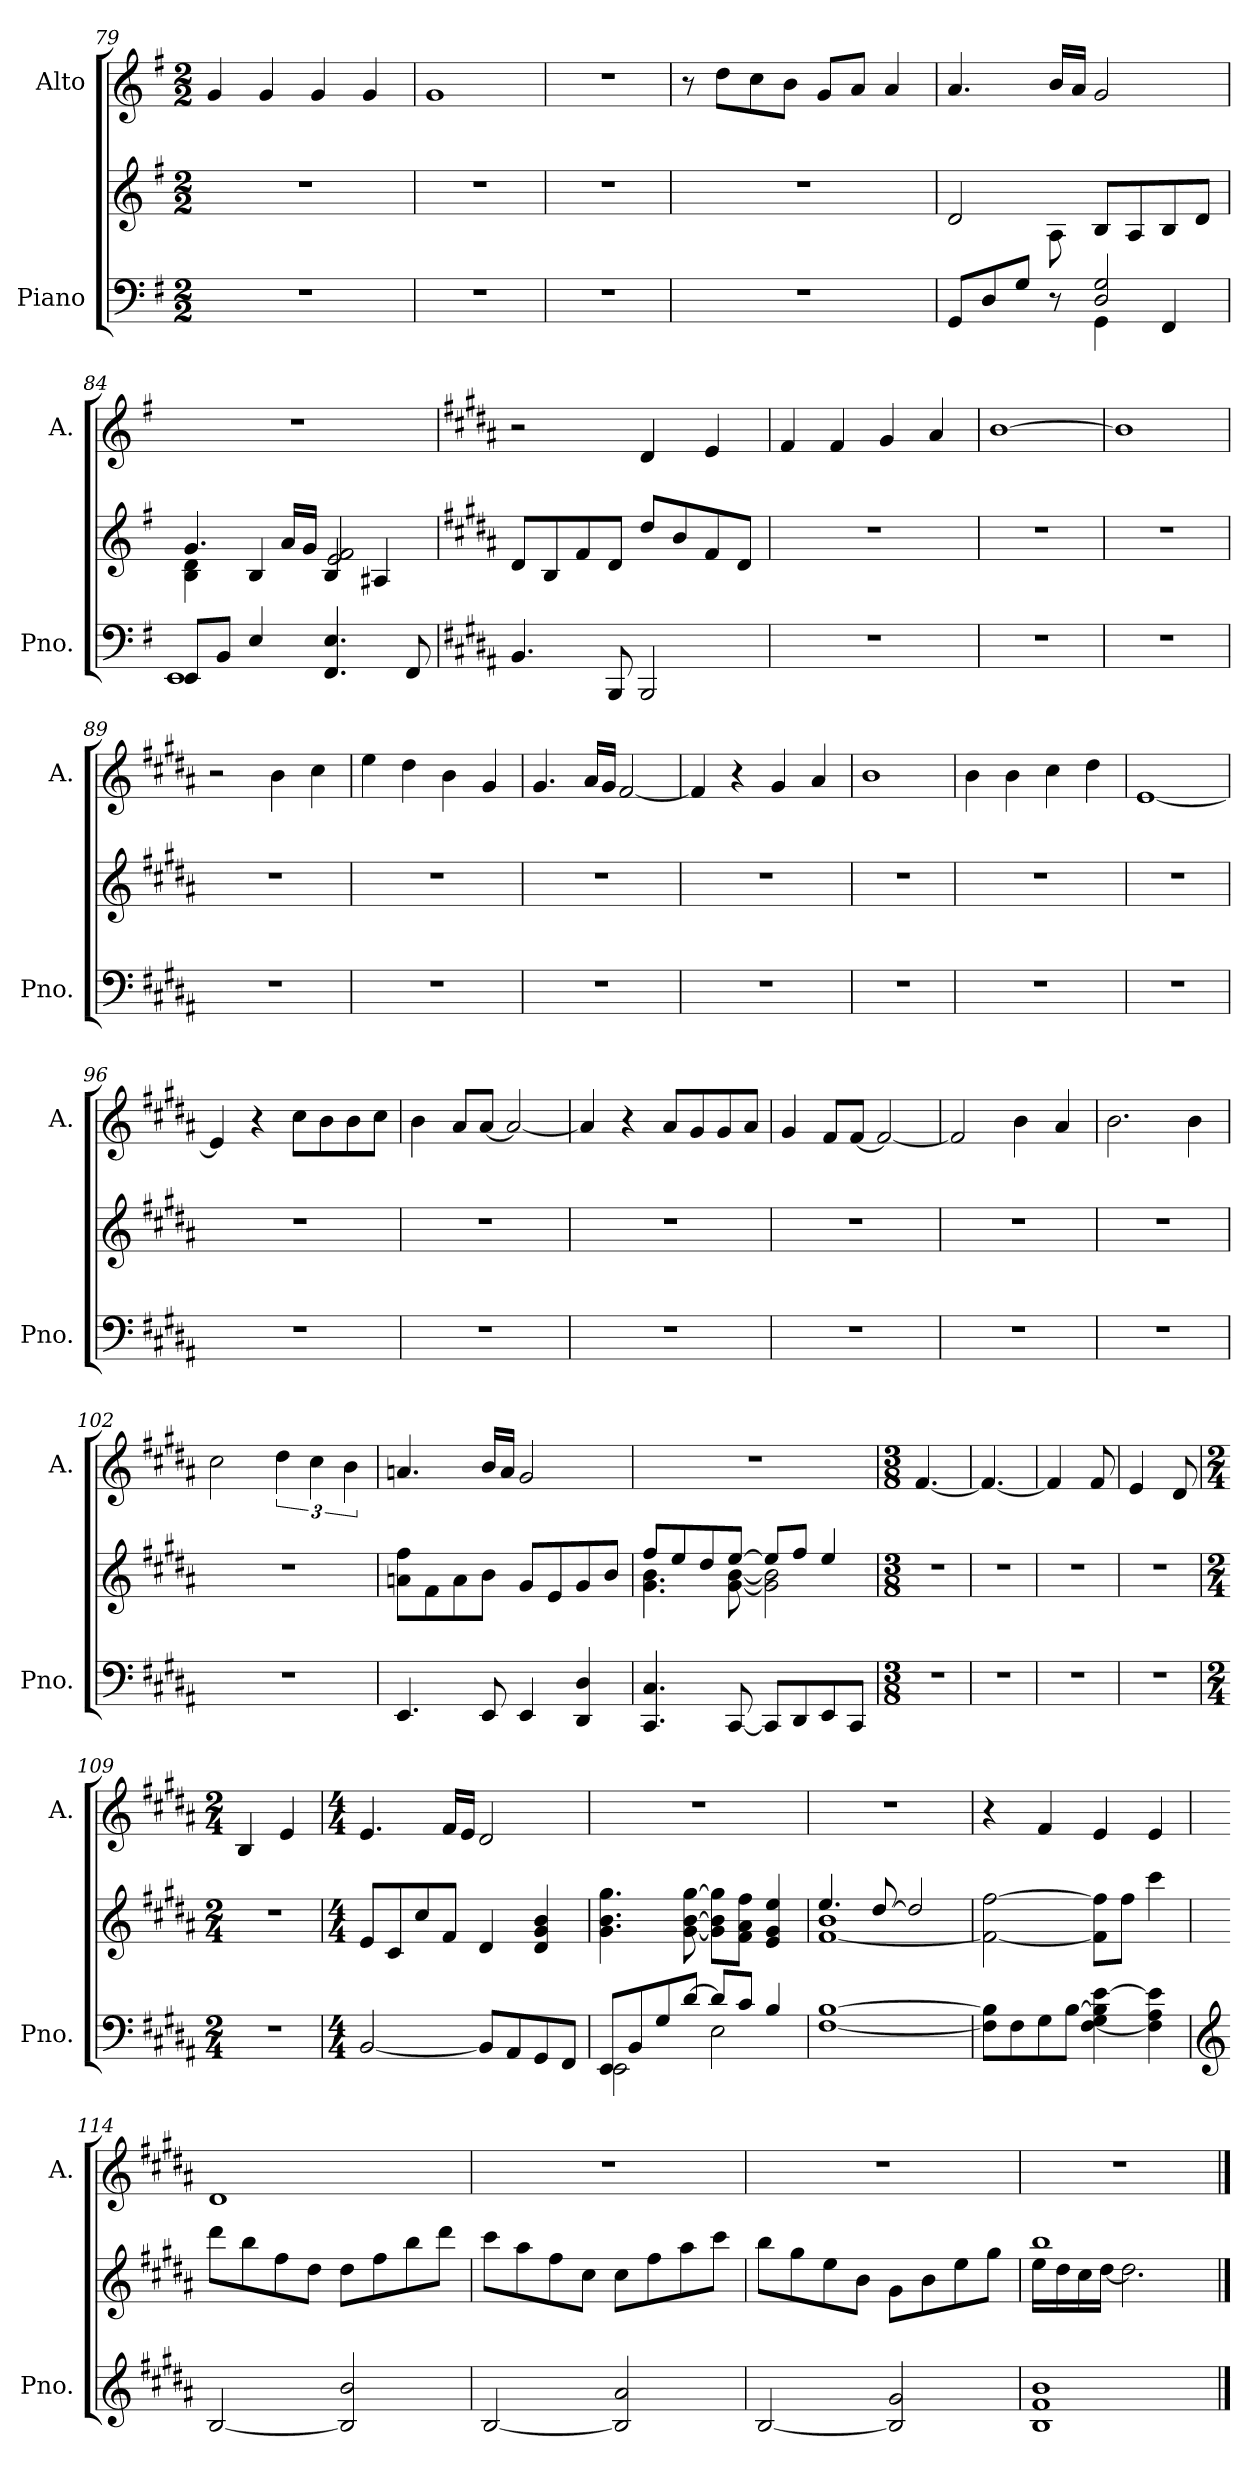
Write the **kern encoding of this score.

**kern	**kern	**kern
*part2	*part2	*part1
*staff3	*staff2	*staff1
*I"Piano	*	*I"Alto
*I'Pno.	*	*I'A.
*clefF4	*clefG2	*clefG2
*k[f#]	*k[f#]	*k[f#]
*M2/2	*M2/2	*M2/2
=79	=79	=79
1r	1r	4g/
.	.	4g/
.	.	4g/
.	.	4g/
=80	=80	=80
1r	1r	1g
=81	=81	=81
1r	1r	1r
=82	=82	=82
1r	1r	8r
.	.	8dd\L
.	.	8cc\
.	.	8b\J
.	.	8g/L
.	.	8a/J
.	.	4a/
!!LO:LB:g=z
=83	=83	=83
*^	*^	*
8GG/L	2ryy	2d/	4.ryy	4.a/
8D/	.	.	.	.
8G/J	.	.	.	.
8r	.	.	8A\	16b/LL
.	.	.	.	16a/JJ
4GG\	2D/ 2G/	8B/L	2ryy	2g/
.	.	8A/	.	.
4FF#/	.	8B/	.	.
.	.	8d/J	.	.
=84	=84	=84	=84	=84
8EE/L	1EE	4B\ 4d\	4.g/	1r
8BB/J	.	.	.	.
4E/	.	4B/	.	.
.	.	.	16a/LL	.
.	.	.	16g/JJ	.
4.FF#/ 4.E/	.	4B/	2e/ 2f#/	.
.	.	4A#X/	.	.
8FF#/	.	.	.	.
*v	*v	*	*	*
*	*v	*v	*
=85	=85	=85
*k[f#c#g#d#a#]	*k[f#c#g#d#a#]	*k[f#c#g#d#a#]
4.BB/	8d#/L	2r
.	8B/	.
.	8f#/	.
8BBB/	8d#/J	.
2BBB/	8dd#/L	4d#/
.	8b/	.
.	8f#/	4e/
.	8d#/J	.
=86	=86	=86
1r	1r	4f#/
.	.	4f#/
.	.	4g#/
.	.	4a#/
=87	=87	=87
1r	1r	[1b
!!LO:LB:g=z
=88	=88	=88
1r	1r	1b]
=89	=89	=89
1r	1r	2r
.	.	4b\
.	.	4cc#\
=90	=90	=90
1r	1r	4ee\
.	.	4dd#\
.	.	4b\
.	.	4g#/
=91	=91	=91
1r	1r	4.g#/
.	.	16a#/LL
.	.	16g#/JJ
.	.	[2f#/
=92	=92	=92
1r	1r	4f#/]
.	.	4r
.	.	4g#/
.	.	4a#/
=93	=93	=93
1r	1r	1b
=94	=94	=94
1r	1r	4b\
.	.	4b\
.	.	4cc#\
.	.	4dd#\
=95	=95	=95
1r	1r	[1e
=96	=96	=96
1r	1r	4e/]
.	.	4r
.	.	8cc#\L
.	.	8b\
.	.	8b\
.	.	8cc#\J
=97	=97	=97
1r	1r	4b\
.	.	8a#/L
.	.	[8a#/J
.	.	2a#/_
!!LO:LB:g=z
=98	=98	=98
1r	1r	4a#/]
.	.	4r
.	.	8a#/L
.	.	8g#/
.	.	8g#/
.	.	8a#/J
=99	=99	=99
1r	1r	4g#/
.	.	8f#/L
.	.	[8f#/J
.	.	2f#/_
=100	=100	=100
1r	1r	2f#/]
.	.	4b\
.	.	4a#/
=101	=101	=101
1r	1r	2.b\
.	.	4b\
=102	=102	=102
1r	1r	2cc#\
.	.	6dd#\
.	.	6cc#\
.	.	6b\
=103	=103	=103
4.EE/	8an\ 8ff#\L	4.an/
.	8f#\	.
.	8a\	.
8EE/	8b\J	16b/LL
.	.	16a/JJ
4EE/	8g#/L	2g#/
.	8e/	.
4DD#/ 4D#/	8g#/	.
.	8b/J	.
!!LO:PB:g=z
=104	=104	=104
*	*^	*
4.CC#/ 4.C#/	8ff#/L	4.g#\ 4.b\	1r
.	8ee/	.	.
.	8dd#/	.	.
[8CC#/	[8ee/J	[8g#\ [8b\	.
8CC#/L]	8ee/L]	2g#\] 2b\]	.
8DD#/	8ff#/J	.	.
8EE/	4ee/	.	.
8CC#/J	.	.	.
*	*v	*v	*
=105	=105	=105
*M3/8	*M3/8	*M3/8
4.r	4.r	[4.f#/
=106	=106	=106
4.r	4.r	4.f#/_
=107	=107	=107
4.r	4.r	4f#/]
.	.	8f#/
=108	=108	=108
4.r	4.r	4e/
.	.	8d#/
=109	=109	=109
*M2/4	*M2/4	*M2/4
2r	2r	4B/
.	.	4e/
=110	=110	=110
*M4/4	*M4/4	*M4/4
[2BB/	8e/L	4.e/
.	8c#/	.
.	8cc#/	.
.	8f#/J	16f#/LL
.	.	16e/JJ
8BB/L]	4d#/	2d#/
8AA#/	.	.
8GG#/	4d#/ 4g#/ 4b/	.
8FF#/J	.	.
!!LO:LB:g=z
=111	=111	=111
*^	*	*
8EE/L	2EE\	4.g#\ 4.b\ 4.gg#\	1r
8BB/	.	.	.
8G#/	.	.	.
[8d#/J	.	[8g#\ [8b\ [8gg#\	.
8d#/L]	2E\	8g#\] 8b\] 8gg#\]L	.
8c#/J	.	8f#\ 8a#\ 8ff#\J	.
4B/	.	4e/ 4g#/ 4ee/	.
*v	*v	*	*
=112	=112	=112
*	*^	*
[1F# [1B	4.ee/	[1f# 1b	1r
.	[8dd#/	.	.
.	2dd#/]	.	.
*	*v	*v	*
=113	=113	=113
8F#\] 8B\]L	2f#\_ [2ff#\	4r
8F#\	.	.
8G#\	.	4f#/
[8B\J	.	.
[4F#\ 4G#\ 4B\] [4e\	8f#\] 8ff#\]L	4e/
.	8ff#\J	.
4F#\] 4A#\ 4e\]	4ccc#\	4e/
=114	=114	=114
*clefG2	*	*
[2B/	8ddd#\L	1d#
.	8bb\	.
.	8ff#\	.
.	8dd#\J	.
2B/] 2b/	8dd#\L	.
.	8ff#\	.
.	8bb\	.
.	8ddd#\J	.
!!LO:LB:g=z
=115	=115	=115
[2B/	8ccc#\L	1r
.	8aa#\	.
.	8ff#\	.
.	8cc#\J	.
2B/] 2a#/	8cc#\L	.
.	8ff#\	.
.	8aa#\	.
.	8ccc#\J	.
=116	=116	=116
[2B/	8bb\L	1r
.	8gg#\	.
.	8ee\	.
.	8b\J	.
2B/] 2g#/	8g#\L	.
.	8b\	.
.	8ee\	.
.	8gg#\J	.
=117	=117	=117
*	*^	*
1B 1f# 1b	1bb	16ee\LL	1r
.	.	16dd#\	.
.	.	16cc#\	.
.	.	[16dd#\JJ	.
.	.	2.dd#\]	.
*	*v	*v	*
==	==	==
*-	*-	*-
